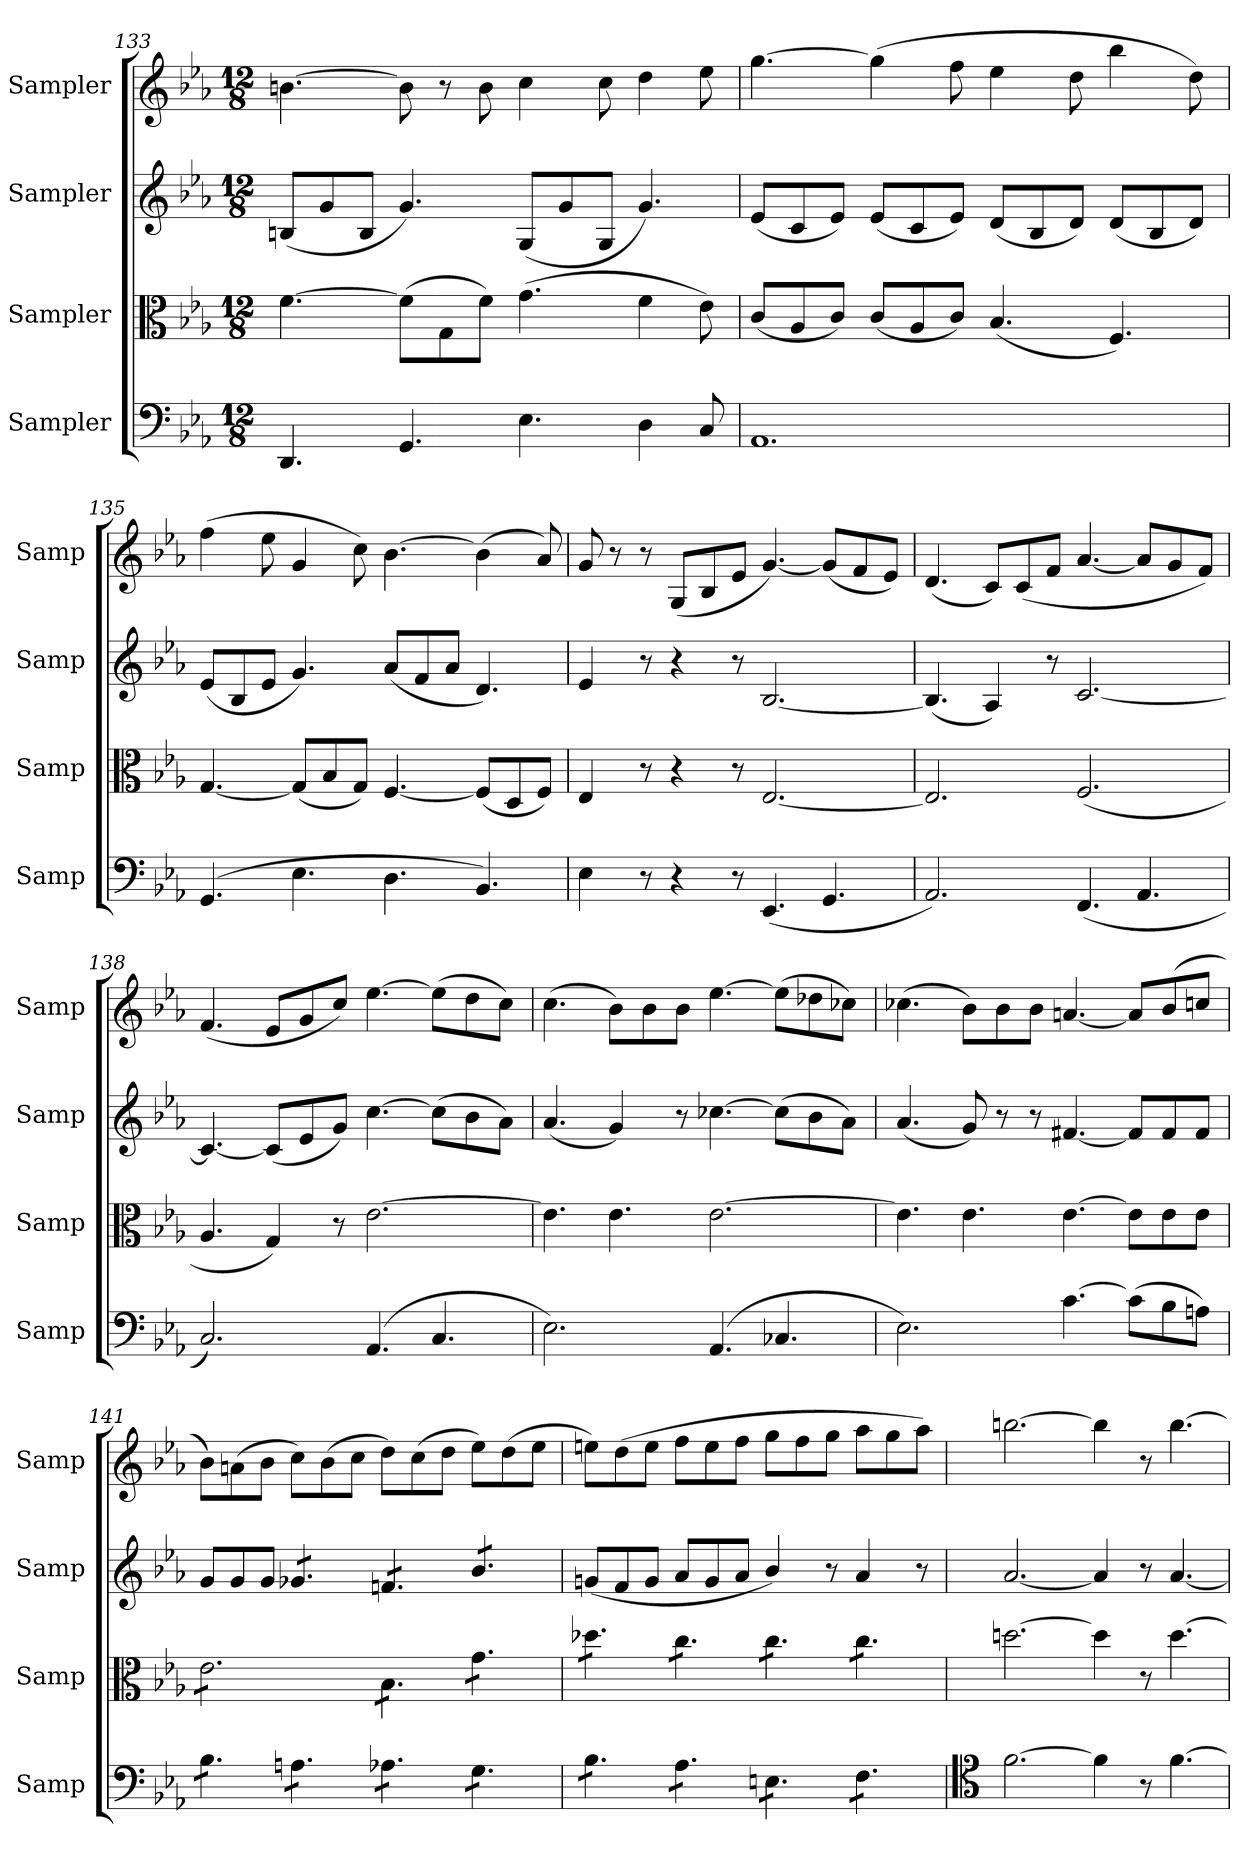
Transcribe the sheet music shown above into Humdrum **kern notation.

**kern	**kern	**kern	**kern
*part4	*part3	*part2	*part1
*staff4	*staff3	*staff2	*staff1
*I"Sampler	*I"Sampler	*I"Sampler	*I"Sampler
*I'Samp	*I'Samp	*I'Samp	*I'Samp
*clefF4	*clefC3	*clefG2	*clefG2
*k[b-e-a-]	*k[b-e-a-]	*k[b-e-a-]	*k[b-e-a-]
*M12/8	*M12/8	*M12/8	*M12/8
=133	=133	=133	=133
4.DD/	[4.f\	(8Bn/L	[4.bn\
.	.	8g/	.
.	.	8B/J	.
4.GG/	(8f\L]	4.g/)	8b\]
.	8G\	.	8r
.	8f\J)	.	8b\
4.E-\	(4.g\	(8G/L	4cc\
.	.	8g/	.
.	.	8G/J	8cc\
4D\	4f\	4.g/)	4dd\
8C/	8e-\)	.	8ee-\
=134	=134	=134	=134
1.AA-	(8c/L	(8e-/L	[4.gg\
.	8A-/	8c/	.
.	8c/J)	8e-/J)	.
.	(8c/L	(8e-/L	(4gg\]
.	8A-/	8c/	.
.	8c/J)	8e-/J)	8ff\
.	(4.B-/	(8d/L	4ee-\
.	.	8B-/	.
.	.	8d/J)	8dd\
.	4.F/)	(8d/L	4bb-\
.	.	8B-/	.
.	.	8d/J)	8dd\)
=135	=135	=135	=135
(4.GG/	[4.G/	(8e-/L	(4ff\
.	.	8B-/	.
.	.	8e-/J	8ee-\
4.E-\	(8G/L]	4.g/)	4g/
.	8B-/	.	.
.	8G/J)	.	8cc\)
4.D\	[4.F/	(8a-/L	[4.b-\
.	.	8f/	.
.	.	8a-/J	.
4.BB-/)	(8F/L]	4.d/)	(4b-\]
.	8D/	.	.
.	8F/J)	.	8a-/)
!!LO:LB:g=z
=136	=136	=136	=136
4E-\	4E-/	4e-/	8g/
.	.	.	8r
8r	8r	8r	8r
4r	4r	4r	(8G/L
.	.	.	8B-/
8r	8r	8r	8e-/J
(4.EE-/	[2.E-/	[2.B-/	[4.g/)
4.GG/	.	.	(8g/L]
.	.	.	8f/
.	.	.	8e-/J)
=137	=137	=137	=137
2.AA-/)	2.E-/]	(4.B-/]	(4.d/
.	.	4A-/)	8c/L)
.	.	.	(8c/
.	.	8r	8f/J
(4.FF/	(2.F/	[2.c/	[4.a-/
4.AA-/	.	.	8a-/L]
.	.	.	8g/
.	.	.	8f/J)
=138	=138	=138	=138
2.C/)	4.A-/	4.c/_	(4.f/
.	4G/)	(8c/L]	8e-/L
.	.	8e-/	8g/
.	8r	8g/J)	8cc/J)
(>4.AA-/	[2.e-\	[4.cc\	[4.ee-\
4.C/	.	(8cc\L]	(8ee-\L]
.	.	8b-\	8dd\
.	.	8a-\J)	8cc\J)
=139	=139	=139	=139
2.E-\)	4.e-\]	(4.a-/	(4.cc\
.	4.e-\	4g/)	8b-\L)
.	.	.	8b-\
.	.	8r	8b-\J
(>4.AA-/	[2.e-\	[4.cc-X\	[4.ee-\
4.C-X/	.	(8cc-\L]	(8ee-\L]
.	.	8b-\	8dd-X\
.	.	8a-\J)	8cc-X\J)
=140	=140	=140	=140
2.E-\)	4.e-\]	(4.a-/	(4.cc-X\
.	4.e-\	8g/)	8b-\L)
.	.	8r	8b-\
.	.	8r	8b-\J
[4.c\	[4.e-\	[4.f#X/	[4.an/
(8c\L]	8e-\L]	8f#/L]	8a/L]
8B-\	8e-\	8f#/	(>8b-/
8An\J)	8e-\J	8f#/J	8ccn/J
!!LO:LB:g=z
=141	=141	=141	=141
*tremolo	*	*	*
*	*tremolo	*	*
8B-\L	8e-\L	8g/L	8b-\L)
8B-\	8e-\	8g/	(8an\
8B-\J	8e-\	8g/J	8b-\J
*	*	*tremolo	*
8An\L	8e-\	8g-X/L	8cc\L)
8An\	8e-\	8g-X/	(8b-\
8An\J	8e-\J	8g-X/J	8cc\J
8A-X\L	8B-\L	8fn/L	8dd\L)
8A-X\	8B-\	8fn/	(8cc\
8A-X\J	8B-\J	8fn/J	8dd\J
8G\L	8g\L	8b-/L	8ee-\L)
8G\	8g\	8b-/	(8dd\
8G\J	8g\J	8b-/J	8ee-\J
*	*	*Xtremolo	*
=142	=142	=142	=142
8B-\L	8dd-X\L	(8gn/L	8een\L)
8B-\	8dd-X\	8f/	(8dd\
8B-\J	8dd-X\J	8g/J	8ee\J
8A-\L	8cc\L	8a-/L	8ff\L
8A-\	8cc\	8g/	8ee\
8A-\J	8cc\J	8a-/J	8ff\J
8En\L	8cc\L	4b-/)	8gg\L
8En\	8cc\	.	8ff\
8En\J	8cc\J	8r	8gg\J
8F\L	8cc\L	4a-/	8aa-\L
8F\	8cc\	.	8gg\
8F\J	8cc\J	8r	8aa-\J)
*	*Xtremolo	*	*
*Xtremolo	*	*	*
=143	=143	=143	=143
*clefC4	*	*	*
[2.f\	[2.ddn\	[2.a-/	[2.bbn\
4f\]	4dd\]	4a-/]	4bb\]
8r	8r	8r	8r
[4.f\	[4.dd\	[4.a-/	[4.bb\
=	=	=	=
*-	*-	*-	*-
